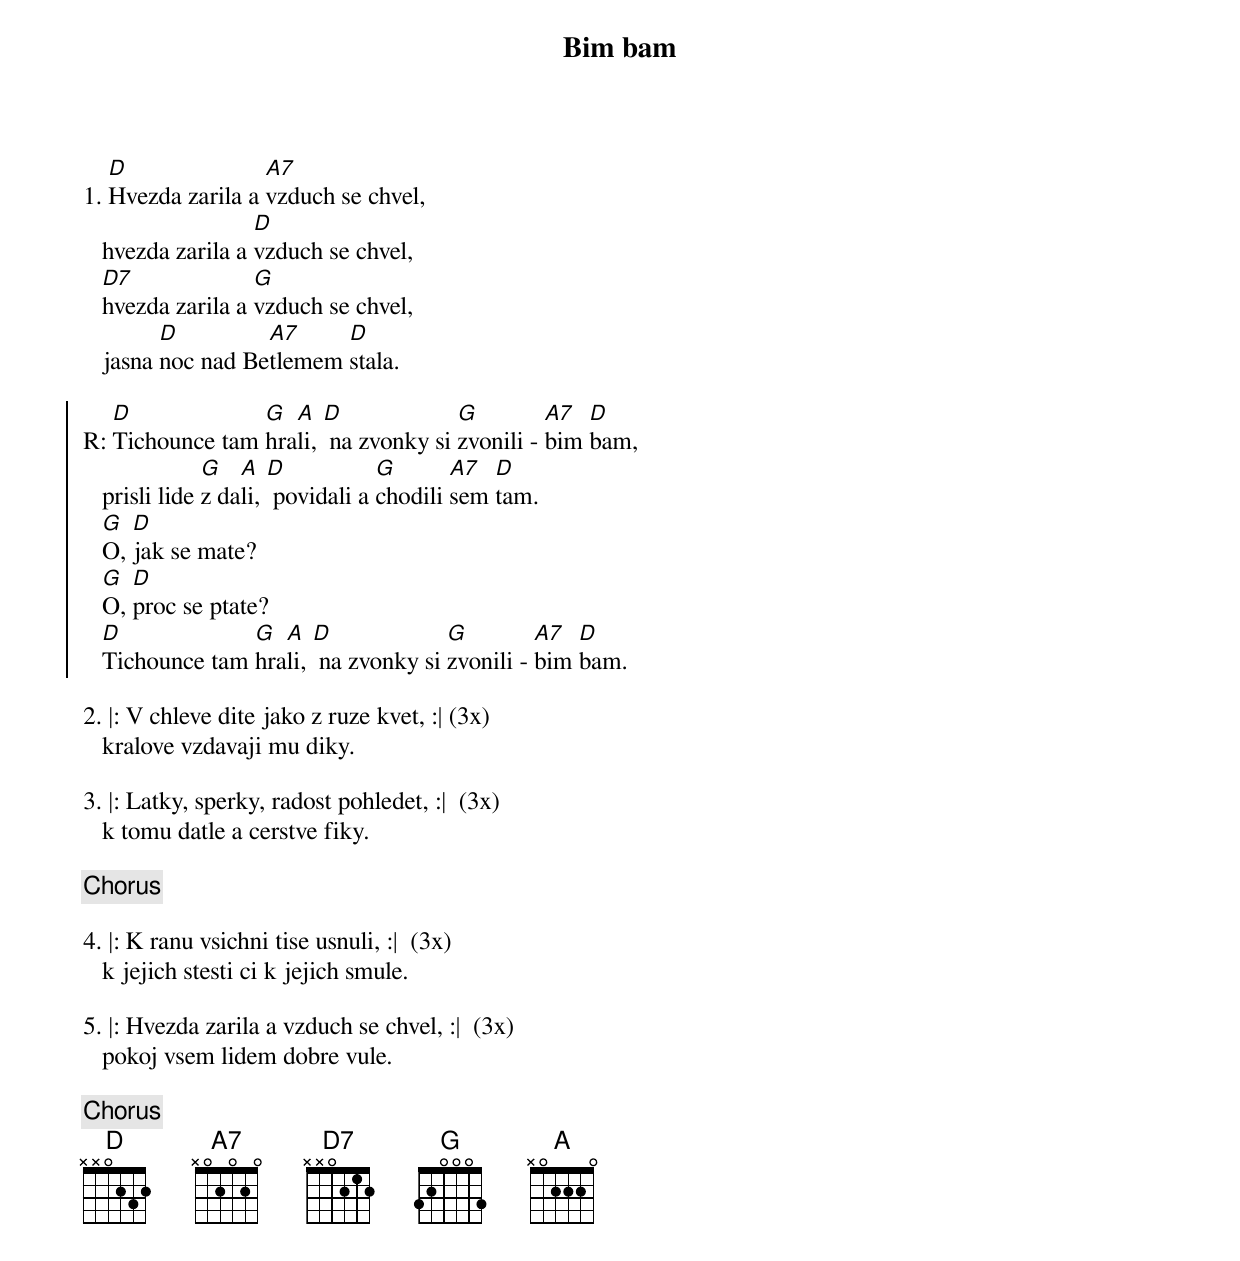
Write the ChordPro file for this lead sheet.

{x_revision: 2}
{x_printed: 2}

{artist Spiritual kvintet}
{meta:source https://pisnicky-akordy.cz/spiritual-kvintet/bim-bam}

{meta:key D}
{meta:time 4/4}

{title: Bim bam}

{start_of_verse}
1. [D]Hvezda zarila a [A7]vzduch se chvel,
   hvezda zarila a [D]vzduch se chvel,
   [D7]hvezda zarila a [G]vzduch se chvel,
   jasna [D]noc nad Be[A7]tlemem [D]stala.
{end_of_verse}

{soc}
R: [D]Tichounce tam [G]hra[A]li, [D] na zvonky si [G]zvonili - [A7]bim [D]bam,
   prisli lide [G]z da[A]li, [D] povidali a [G]chodili [A7]sem [D]tam.
   [G]O, [D]jak se mate?
   [G]O, [D]proc se ptate?
   [D]Tichounce tam [G]hra[A]li, [D] na zvonky si [G]zvonili - [A7]bim [D]bam.
{eoc}

{start_of_verse}
2. |: V chleve dite jako z ruze kvet, :| (3x)
   kralove vzdavaji mu diky.
{end_of_verse}

{start_of_verse}
3. |: Latky, sperky, radost pohledet, :|  (3x)
   k tomu datle a cerstve fiky.
{end_of_verse}

{chorus}

{start_of_verse}
4. |: K ranu vsichni tise usnuli, :|  (3x)
   k jejich stesti ci k jejich smule.
{end_of_verse}

{start_of_verse}
5. |: Hvezda zarila a vzduch se chvel, :|  (3x)
   pokoj vsem lidem dobre vule.
{end_of_verse}

{chorus}
